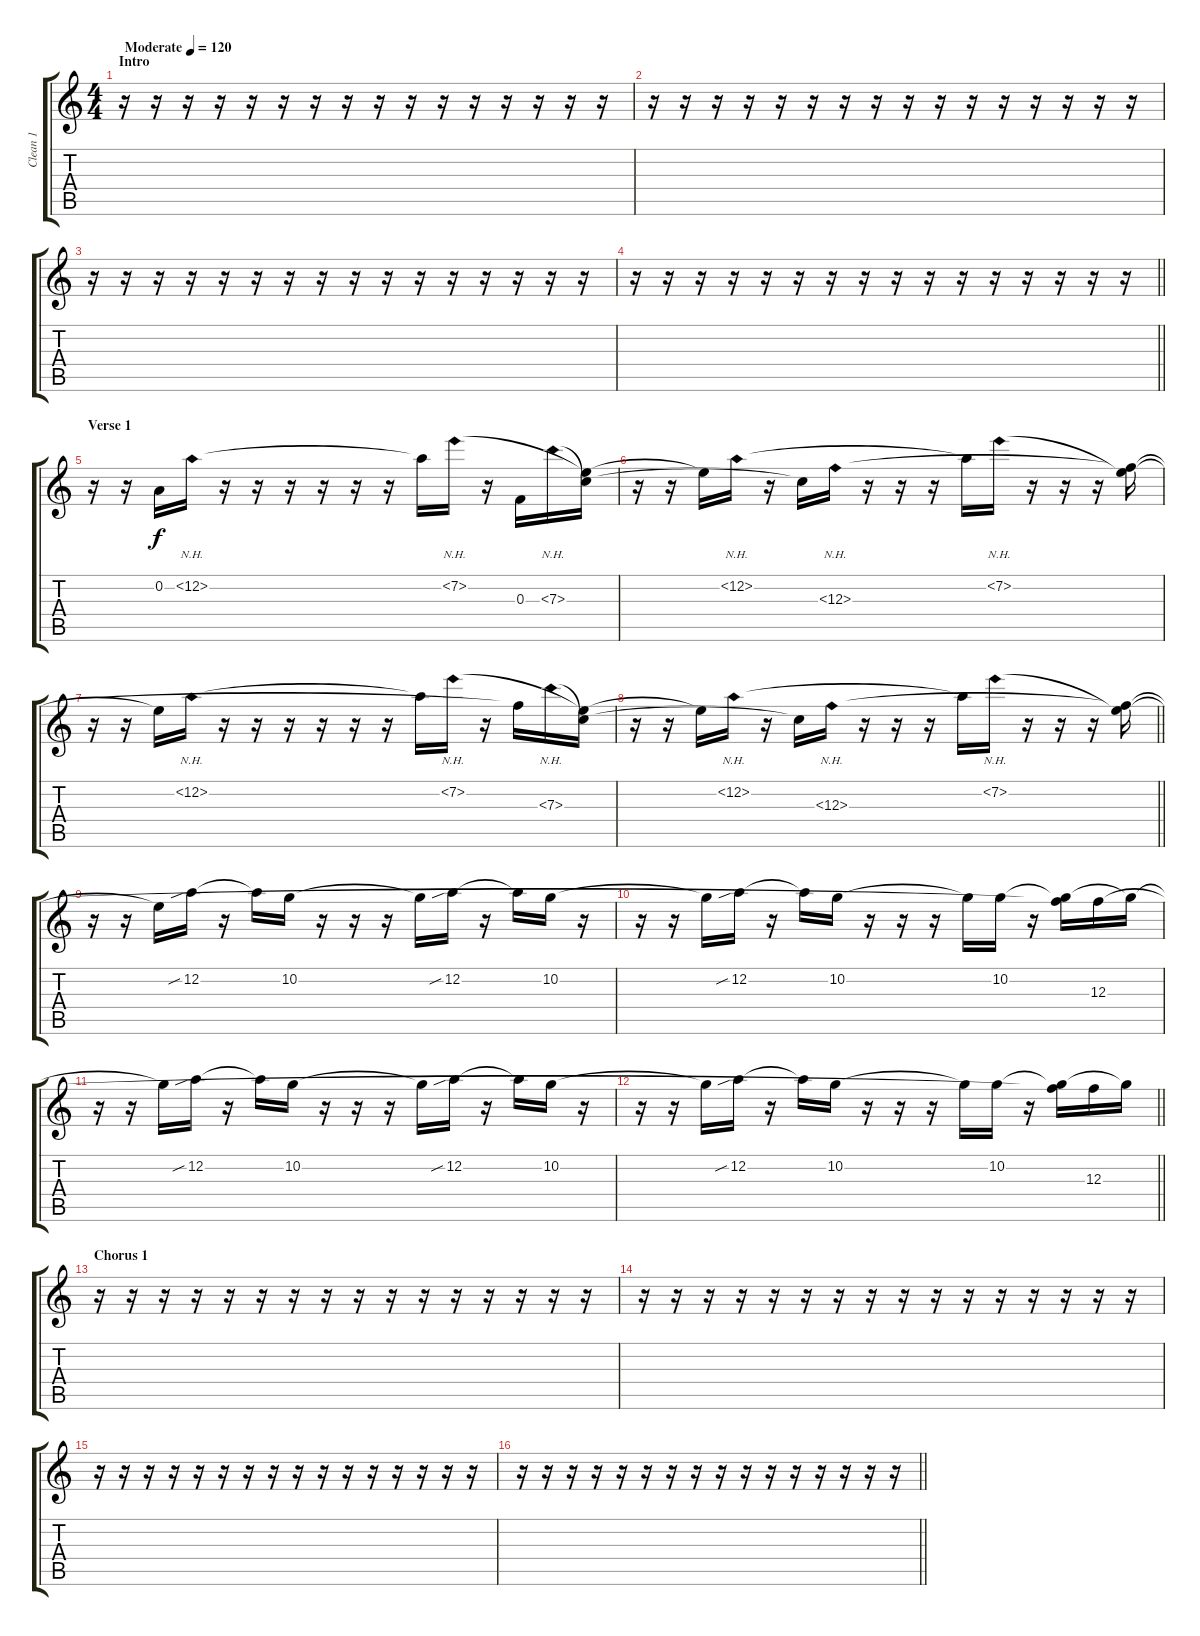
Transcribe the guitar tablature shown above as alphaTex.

\track ("Clean 1" "Clean 1") {instrument electricguitarclean}
\staff {score tabs}
\tuning (D4 A3 F3 C3 G2 D2) {hide}
\ts (4 4)
\section ("" "Intro")
\tempo (120 "Moderate")
\tempo 81
\tempo (120 "Moderate")
\clef g2
\ks c
r.16{dy f instrument electricguitarclean} r.16 r.16 r.16 r.16 r.16 r.16 r.16 r.16 r.16 r.16 r.16 r.16 r.16 r.16 r.16 |
r.16 r.16 r.16 r.16 r.16 r.16 r.16 r.16 r.16 r.16 r.16 r.16 r.16 r.16 r.16 r.16 |
r.16 r.16 r.16 r.16 r.16 r.16 r.16 r.16 r.16 r.16 r.16 r.16 r.16 r.16 r.16 r.16 |
\barLineRight lightlight
r.16 r.16 r.16 r.16 r.16 r.16 r.16 r.16 r.16 r.16 r.16 r.16 r.16 r.16 r.16 r.16 |
\section ("" "Verse 1")
r.16 r.16 0.2.16 12.2{nh}.16 r.16 r.16 r.16 r.16 r.16 r.16 12.2{t}.16 7.2{nh}.16 r.16 0.3.16 7.3{nh}.16 (7.2{t} 7.3{t}).16 |
r.16 r.16 7.2{t}.16 12.2{nh}.16 r.16 7.3{t}.16 12.3{nh}.16 r.16 r.16 r.16 12.2{t}.16 7.2{nh}.16 r.16 r.16 r.16 (7.2{t} 12.3{t}).16 |
r.16 r.16 7.2{t}.16 12.2{nh}.16 r.16 r.16 r.16 r.16 r.16 r.16 12.2{t}.16 7.2{nh}.16 r.16 12.3{t}.16 7.3{nh}.16 (7.2{t} 7.3{t}).16 |
\barLineRight lightlight
r.16 r.16 7.2{t}.16 12.2{nh}.16 r.16 7.3{t}.16 12.3{nh}.16 r.16 r.16 r.16 12.2{t}.16 7.2{nh}.16 r.16 r.16 r.16 (7.2{t} 12.3{t}).16 |
r.16 r.16 7.2{t}.16 12.2{sib}.16 r.16 12.2{t}.16 10.2.16 r.16 r.16 r.16 10.2{t}.16 12.2{sib}.16 r.16 12.2{t}.16 10.2.16 r.16 |
r.16 r.16 10.2{t}.16 12.2{sib}.16 r.16 12.2{t}.16 10.2.16 r.16 r.16 r.16 10.2{t}.16 10.2.16 r.16 (10.2{t} 12.3{t}).16 12.3.16 10.2{t}.16 |
r.16 r.16 10.2{t}.16 12.2{sib}.16 r.16 12.2{t}.16 10.2.16 r.16 r.16 r.16 10.2{t}.16 12.2{sib}.16 r.16 12.2{t}.16 10.2.16 r.16 |
\barLineRight lightlight
r.16 r.16 10.2{t}.16 12.2{sib}.16 r.16 12.2{t}.16 10.2.16 r.16 r.16 r.16 10.2{t}.16 10.2.16 r.16 (10.2{t} 12.3{t}).16 12.3.16 10.2{t}.16 |
\section ("" "Chorus 1")
r.16 r.16 r.16 r.16 r.16 r.16 r.16 r.16 r.16 r.16 r.16 r.16 r.16 r.16 r.16 r.16 |
r.16 r.16 r.16 r.16 r.16 r.16 r.16 r.16 r.16 r.16 r.16 r.16 r.16 r.16 r.16 r.16 |
r.16 r.16 r.16 r.16 r.16 r.16 r.16 r.16 r.16 r.16 r.16 r.16 r.16 r.16 r.16 r.16 |
\barLineRight lightlight
r.16 r.16 r.16 r.16 r.16 r.16 r.16 r.16 r.16 r.16 r.16 r.16 r.16 r.16 r.16 r.16
